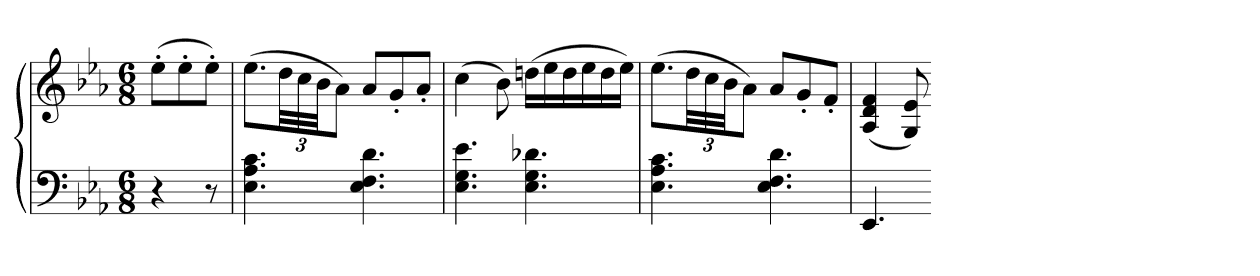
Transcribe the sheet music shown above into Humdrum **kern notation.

**kern	**kern
*part1	*part1
*staff2	*staff1
*clefF4	*clefG2
*k[b-e-a-]	*k[b-e-a-]
*M6/8	*M6/8
=	=
4r	(8ee-'L
.	8ee-'
8r	8ee-'J)
=57	=57
4.E- 4.A- 4.c	(8.ee-L
.	48ddLL
.	48cc
.	48b-JJ
.	8a-J)
4.E- 4.F 4.d	8a-L
.	8g'
.	8a-'J
=58	=58
4.E- 4.G 4.e-	(4cc
.	8b-)
4.E- 4.G 4.d-X	(16ddnLL
.	16ee-
.	16dd
.	16ee-
.	16dd
.	16ee-JJ)
=59	=59
4.E- 4.A- 4.c	(8.ee-L
.	48ddLL
.	48cc
.	48b-JJ
.	8a-J)
4.E- 4.F 4.d	8a-L
.	8g'
.	8f'J
=60	=60
4.EE-	(4A- 4d 4f
.	8G 8e-)
=-	=-
*-	*-
